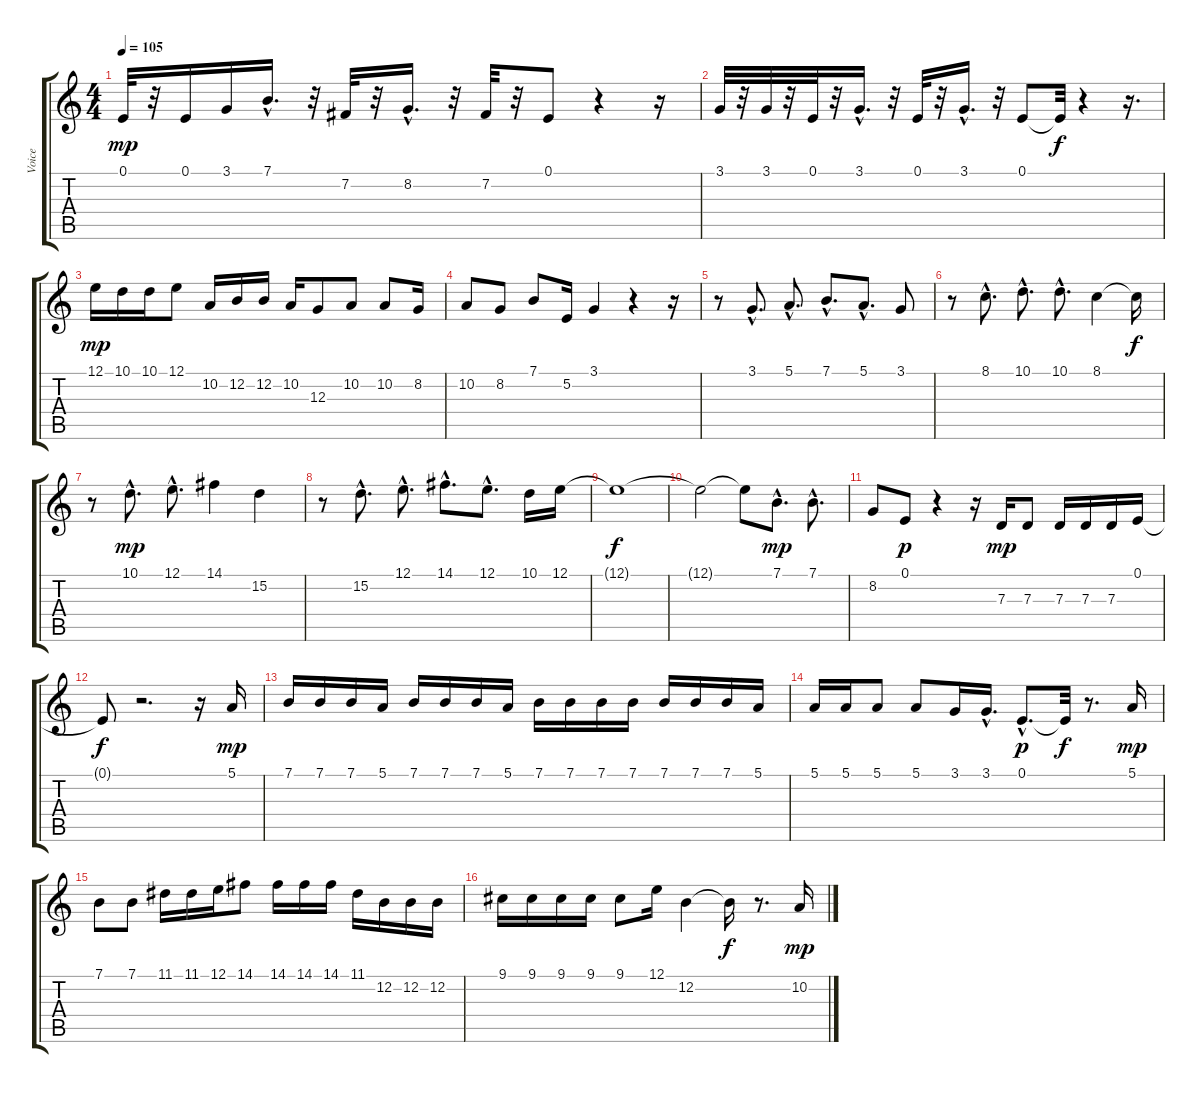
\track ("Voice" "Voice") {instrument synthvoice}
\staff {score tabs}
\tuning (E4 B3 G3 D3 A2 E2) {hide}
\ts (4 4)
\tempo 105
\clef g2
\ks c
0.1.32{dy mp} r.32 0.1.16 3.1.16 7.1{hac}.16{d} r.32 7.2.32 r.32 8.2{hac}.16{d} r.32 7.2.32 r.32 0.1.8 r.4 r.16 |
3.1.32 r.32 3.1.32 r.32 0.1.32 r.32 3.1{hac}.16{d} r.32 0.1.32 r.32 3.1{hac}.16{d} r.32 0.1.8 0.1{t}.32{dy f} r.4 r.16{d} |
12.1.16{dy mp} 10.1.16 10.1.16 12.1.8 10.2.16 12.2.16 12.2.16 10.2.16 12.3.8 10.2.8 10.2.8 8.2.16 |
10.2.8 8.2.8 7.1.8 5.2.16 3.1.4 r.4 r.16 |
r.8 3.1{hac}.8{d} 5.1{hac}.8{d} 7.1{hac}.8{d} 5.1{hac}.8{d} 3.1.8 |
r.8 8.1{hac}.8{d} 10.1{hac}.8{d} 10.1{hac}.8{d} 8.1.4 8.1{t}.16{dy f} |
r.8 10.1{hac}.8{d dy mp} 12.1{hac}.8{d} 14.1.4 15.2.4 |
r.8 15.2{hac}.8{d} 12.1{hac}.8{d} 14.1{hac}.8{d} 12.1{hac}.8{d} 10.1.16 12.1.16 |
12.1{t}.1{dy f} |
12.1{t}.2 12.1{t}.8 7.1{hac}.8{d dy mp} 7.1{hac}.8{d} |
8.2.8 0.1.8{dy p} r.4 r.16 7.3.16{dy mp} 7.3.8 7.3.16 7.3.16 7.3.16 0.1.16 |
0.1{t}.8{dy f} r.2{d} r.16 5.1.16{dy mp} |
7.1.16 7.1.16 7.1.16 5.1.16 7.1.16 7.1.16 7.1.16 5.1.16 7.1.16 7.1.16 7.1.16 7.1.16 7.1.16 7.1.16 7.1.16 5.1.16 |
5.1.16 5.1.16 5.1.8 5.1.8 3.1.16 3.1{hac}.16{d} 0.1{hac}.8{d dy p} 0.1{t}.32{dy f} r.8{d} 5.1.16{dy mp} |
7.1.8 7.1.8 11.1.16 11.1.16 12.1.16 14.1.8 14.1.16 14.1.16 14.1.16 11.1.16 12.2.16 12.2.16 12.2.16 |
9.1.16 9.1.16 9.1.16 9.1.16 9.1.8 12.1.16 12.2.4 12.2{t}.16{dy f} r.8{d} 10.2.16{dy mp}
